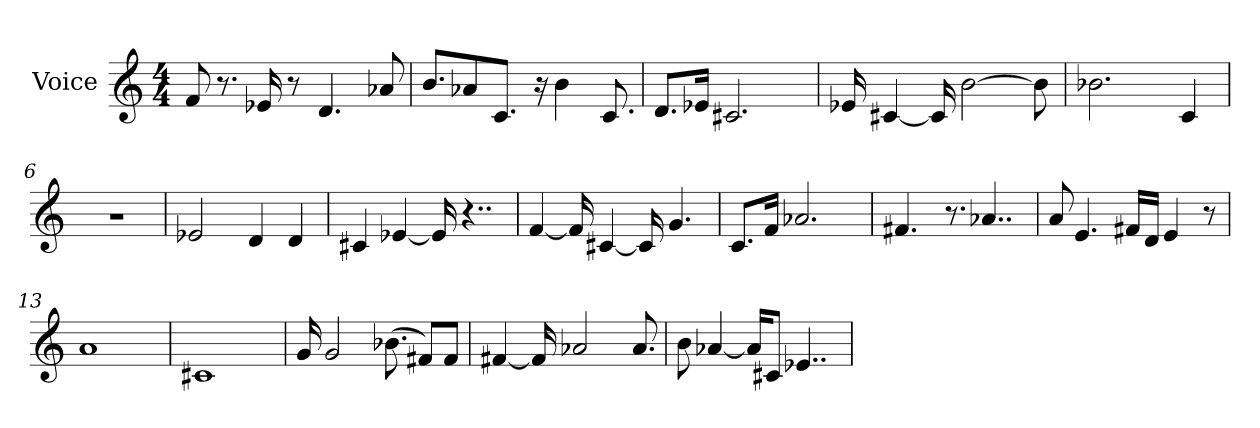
**kern
*part1
*staff1
*I"Voice
*I'Voice
*clefG2
*M4/4
=1
8f/
8.r
16e-X/
8r
4.d/
8a-X/
=2
8.b/L
8a-X/
8.c/J
16ra
4b\
8.c/
=3
8.d/L
16e-X/Jk
2.c#X/
=4
16e-X/
[<4c#X/
16c#/]
[>2b\
8b\]
=5
2.b-X\
4c/
=6
1rcc
=7
2e-X/
4d/
4d/
!!LO:LB:g=z
=8
4c#X/
[<4e-X/
16e-/]
4..r
=9
[<4f/
16f/]
[<4c#X/
16c#/]
4.g/
=10
8.c/L
16f/Jk
2.a-X/
=11
4.f#X/
8.r
4..a-X/
=12
8a/
4.e/
16f#X/LL
16d/JJ
4e/
8r
=13
1a
=14
1c#X
=15
16g/
2g/
(<8.b-X\
8f#X/L)
8f#/J
!!LO:LB:g=z
=16
[<4f#X/
16f#/]
2a-X/
8.a-/
=17
8b\
[<4a-X/
16a-/KL]
8c#X/J
4..e-X/
=
*-
